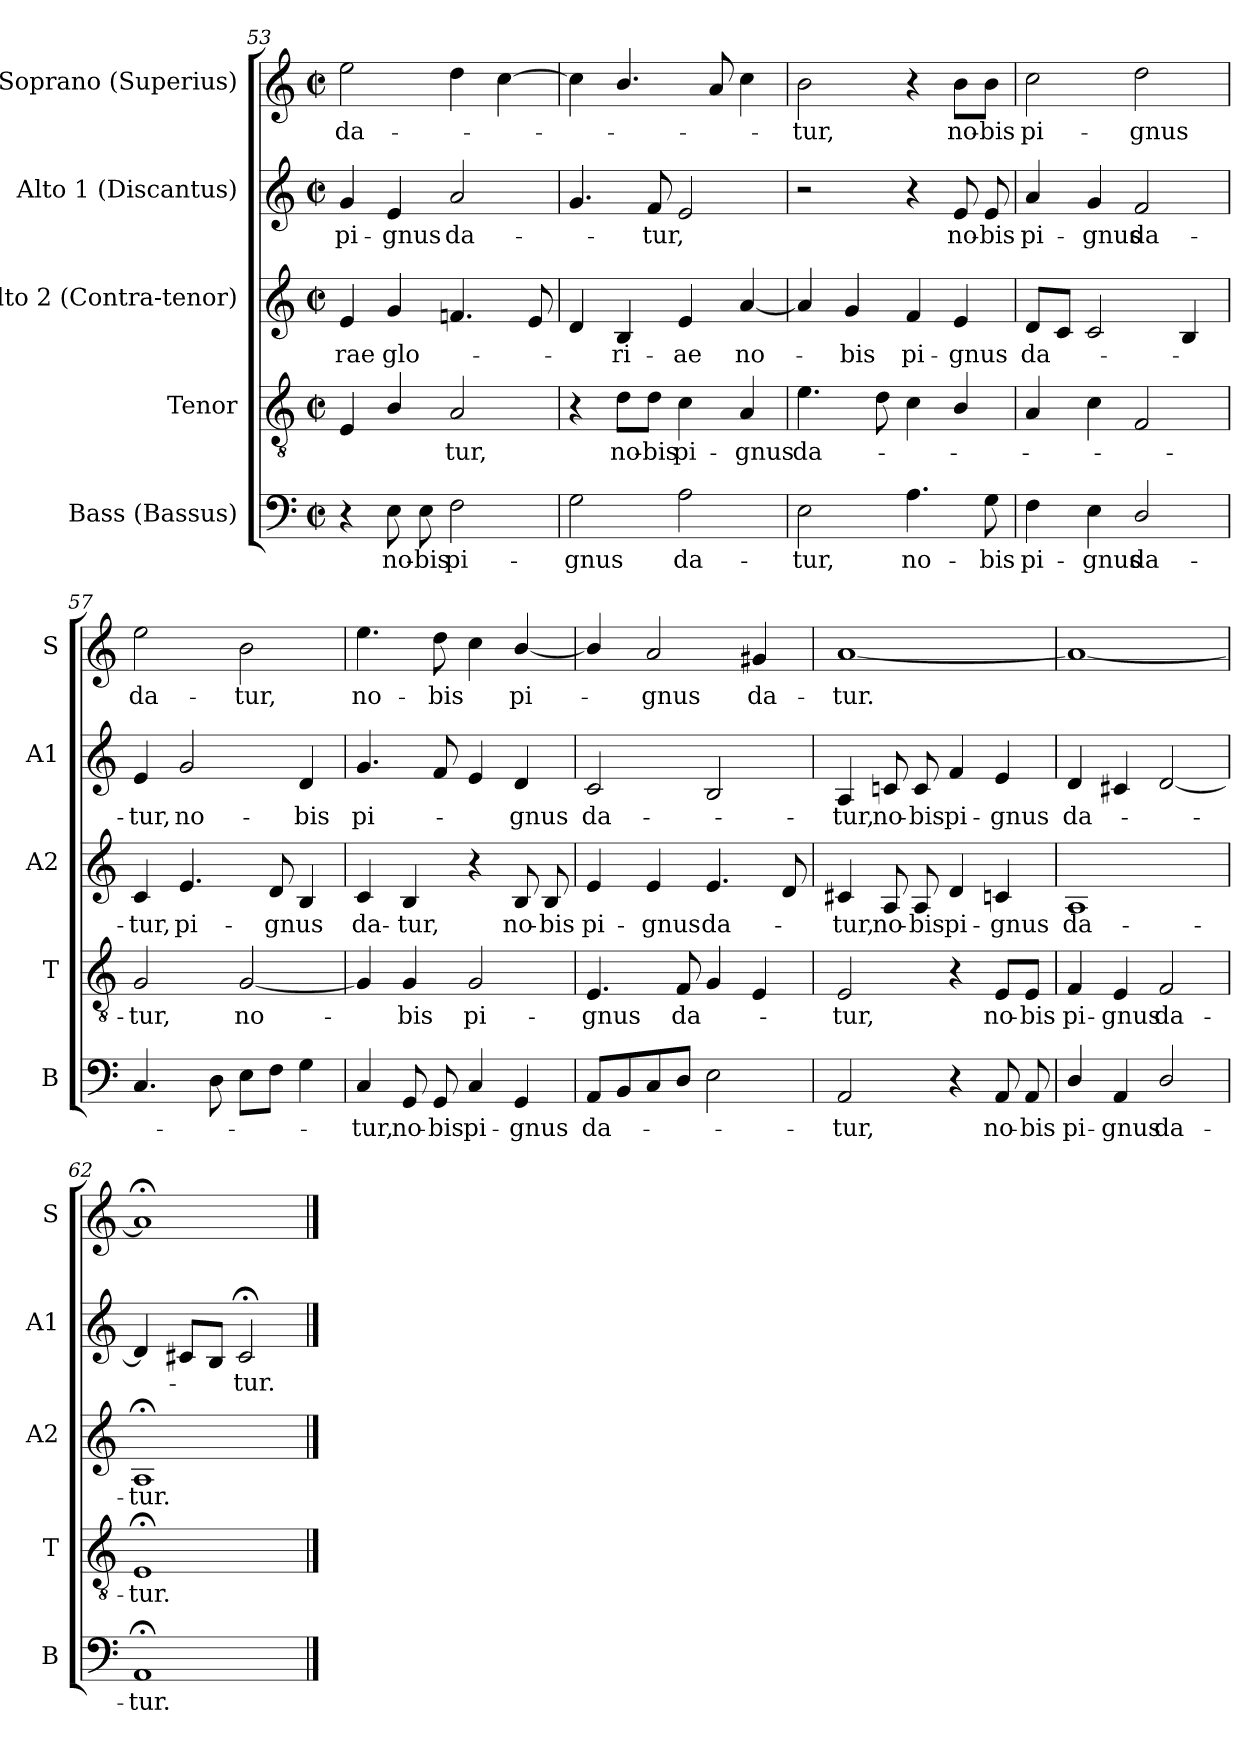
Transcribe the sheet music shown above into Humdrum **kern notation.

**kern	**text	**kern	**text	**kern	**text	**kern	**text	**kern	**text
*part5	*part5	*part4	*part4	*part3	*part3	*part2	*part2	*part1	*part1
*staff5	*staff5	*staff4	*staff4	*staff3	*staff3	*staff2	*staff2	*staff1	*staff1
*I"Bass (Bassus)	*	*I"Tenor	*	*I"Alto 2 (Contra-tenor)	*	*I"Alto 1 (Discantus)	*	*I"Soprano (Superius)	*
*I'B	*	*I'T	*	*I'A2	*	*I'A1	*	*I'S	*
*clefF4	*	*clefGv2	*	*clefG2	*	*clefG2	*	*clefG2	*
*k[]	*	*k[]	*	*k[]	*	*k[]	*	*k[]	*
*M2/2	*	*M2/2	*	*M2/2	*	*M2/2	*	*M2/2	*
*met(c|)	*	*met(c|)	*	*met(c|)	*	*met(c|)	*	*met(c|)	*
=53	=53	=53	=53	=53	=53	=53	=53	=53	=53
!	!	!	!	!	!LO:LY:b	!	!LO:LY:b	!	!LO:LY:b
4r	.	4E/	.	4e/	-rae	4g/	pi-	2ee\	da-
!	!LO:LY:b	!	!	!	!LO:LY:b	!	!LO:LY:b	!	!
8E\	no-	4B/	.	4g/	glo-	4e/	-gnus	.	.
!	!LO:LY:b	!	!	!	!	!	!	!	!
8E\	-bis	.	.	.	.	.	.	.	.
!	!LO:LY:b	!	!LO:LY:b	!	!	!	!LO:LY:b	!	!
2F\	pi-	2A/	-tur,	4.fni/	.	2a/	da-	4dd\	.
.	.	.	.	.	.	.	.	[4cc\	.
.	.	.	.	8e/	.	.	.	.	.
=54	=54	=54	=54	=54	=54	=54	=54	=54	=54
!	!LO:LY:b	!	!	!	!	!	!	!	!
2G\	-gnus	4r	.	4d/	.	4.g/	.	4cc\]	.
!	!	!	!LO:LY:b	!	!LO:LY:b	!	!	!	!
.	.	8d\L	no-	4B/	-ri-	.	.	4.b/	.
!	!	!	!LO:LY:b	!	!	!	!LO:LY:b	!	!
.	.	8d\J	-bis	.	.	8f/	-tur,	.	.
!	!LO:LY:b	!	!LO:LY:b	!	!LO:LY:b	!	!	!	!
2A\	da-	4c\	pi-	4e/	-ae	2e/	.	.	.
.	.	.	.	.	.	.	.	8a/	.
!	!	!	!LO:LY:b	!	!LO:LY:b	!	!	!	!
.	.	4A/	-gnus	[4a/	no-	.	.	4cc\	.
=55	=55	=55	=55	=55	=55	=55	=55	=55	=55
!	!LO:LY:b	!	!LO:LY:b	!	!	!	!	!	!LO:LY:b
2E\	-tur,	4.e\	da-	4a/]	.	2r	.	2b\	-tur,
!	!	!	!	!	!LO:LY:b	!	!	!	!
.	.	.	.	4g/	-bis	.	.	.	.
.	.	8d\	.	.	.	.	.	.	.
!	!LO:LY:b	!	!	!	!LO:LY:b	!	!	!	!
4.A\	no-	4c\	.	4f/	pi-	4r	.	4r	.
!	!	!	!	!	!LO:LY:b	!	!LO:LY:b	!	!LO:LY:b
.	.	4B/	.	4e/	-gnus	8e/	no-	8b\L	no-
!	!LO:LY:b	!	!	!	!	!	!LO:LY:b	!	!LO:LY:b
8G\	-bis	.	.	.	.	8e/	-bis	8b\J	-bis
=56	=56	=56	=56	=56	=56	=56	=56	=56	=56
!	!LO:LY:b	!	!	!	!LO:LY:b	!	!LO:LY:b	!	!LO:LY:b
4F\	pi-	4A/	.	8d/L	-da-	4a/	pi-	2cc\	pi-
.	.	.	.	8c/J	.	.	.	.	.
!	!LO:LY:b	!	!	!	!	!	!LO:LY:b	!	!
4E\	-gnus	4c\	.	2c/	.	4g/	-gnus	.	.
!	!LO:LY:b	!	!	!	!	!	!LO:LY:b	!	!LO:LY:b
2D/	da-	2F/	.	.	.	2f/	da-	2dd\	-gnus
.	.	.	.	4B/	.	.	.	.	.
!!LO:LB:g=z
=57	=57	=57	=57	=57	=57	=57	=57	=57	=57
!	!	!	!LO:LY:b	!	!LO:LY:b	!	!LO:LY:b	!	!LO:LY:b
4.C/	.	2G/	-tur,	4c/	-tur,	4e/	tur,	2ee\	da-
!	!	!	!	!	!LO:LY:b	!	!LO:LY:b	!	!
.	.	.	.	4.e/	pi-	2g/	no-	.	.
8D\	.	.	.	.	.	.	.	.	.
!	!	!	!LO:LY:b	!	!	!	!	!	!LO:LY:b
8E\L	.	[2G/	no-	.	.	.	.	2b\	-tur,
!	!	!	!	!	!LO:LY:b	!	!	!	!
8F\J	.	.	.	8d/	-gnus	.	.	.	.
!	!	!	!	!	!	!	!LO:LY:b	!	!
4G\	.	.	.	4B/	.	4d/	-bis	.	.
=58	=58	=58	=58	=58	=58	=58	=58	=58	=58
!	!LO:LY:b	!	!	!	!LO:LY:b	!	!LO:LY:b	!	!LO:LY:b
4C/	-tur,	4G/]	.	4c/	da-	4.g/	pi-	4.ee\	no-
!	!LO:LY:b	!	!LO:LY:b	!	!LO:LY:b	!	!	!	!
8GG/	no-	4G/	-bis	4B/	-tur,	.	.	.	.
!	!LO:LY:b	!	!	!	!	!	!	!	!LO:LY:b
8GG/	-bis	.	.	.	.	8f/	.	8dd\	-bis
!	!LO:LY:b	!	!LO:LY:b	!	!	!	!	!	!
4C/	pi-	2G/	pi-	4r	.	4e/	.	4cc\	.
!	!LO:LY:b	!	!	!	!LO:LY:b	!	!LO:LY:b	!	!LO:LY:b
4GG/	-gnus	.	.	8B/	no-	4d/	-gnus	[4b/	pi-
!	!	!	!	!	!LO:LY:b	!	!	!	!
.	.	.	.	8B/	-bis	.	.	.	.
=59	=59	=59	=59	=59	=59	=59	=59	=59	=59
!	!LO:LY:b	!	!LO:LY:b	!	!LO:LY:b	!	!LO:LY:b	!	!
8AA/L	da-	4.E/	-gnus	4e/	pi-	2c/	da-	4b/]	.
8BB/	.	.	.	.	.	.	.	.	.
!	!	!	!	!	!LO:LY:b	!	!	!	!LO:LY:b
8C/	.	.	.	4e/	-gnus	.	.	2a/	-gnus
!	!	!	!LO:LY:b	!	!	!	!	!	!
8D/J	.	8F/	da-	.	.	.	.	.	.
!	!	!	!	!	!LO:LY:b	!	!	!	!
2E\	.	4G/	.	4.e/	da-	2B/	.	.	.
!	!	!	!	!	!	!	!	!	!LO:LY:b
.	.	4E/	.	.	.	.	.	4g#X/	da-
.	.	.	.	8d/	.	.	.	.	.
=60	=60	=60	=60	=60	=60	=60	=60	=60	=60
!	!LO:LY:b	!	!LO:LY:b	!	!LO:LY:b	!	!LO:LY:b	!	!LO:LY:b
2AA/	-tur,	2E/	-tur,	4c#X/	-tur,	4A/	-tur,	[1a	-tur.
!	!	!	!	!	!LO:LY:b	!	!LO:LY:b	!	!
.	.	.	.	8A/	no-	8cn/	no-	.	.
!	!	!	!	!	!LO:LY:b	!	!LO:LY:b	!	!
.	.	.	.	8A/	-bis	8c/	-bis	.	.
!	!	!	!	!	!LO:LY:b	!	!LO:LY:b	!	!
4r	.	4r	.	4d/	pi-	4f/	pi-	.	.
!	!LO:LY:b	!	!LO:LY:b	!	!LO:LY:b	!	!LO:LY:b	!	!
8AA/	no-	8E/L	no-	4cn/	-gnus	4e/	-gnus	.	.
!	!LO:LY:b	!	!LO:LY:b	!	!	!	!	!	!
8AA/	-bis	8E/J	-bis	.	.	.	.	.	.
=61	=61	=61	=61	=61	=61	=61	=61	=61	=61
!	!LO:LY:b	!	!LO:LY:b	!	!LO:LY:b	!	!LO:LY:b	!	!
4D/	pi-	4F/	pi-	1A	da-	4d/	da-	1a_	.
!	!LO:LY:b	!	!LO:LY:b	!	!	!	!	!	!
4AA/	-gnus	4E/	-gnus	.	.	4c#X/	.	.	.
!	!LO:LY:b	!	!LO:LY:b	!	!	!	!	!	!
2D/	da-	2F/	da-	.	.	[2d/	.	.	.
!!LO:PB:g=z
=62	=62	=62	=62	=62	=62	=62	=62	=62	=62
!	!LO:LY:b	!	!LO:LY:b	!	!LO:LY:b	!	!	!	!
1AA;<	-tur.	1E;<	-tur.	1A;<	tur.	4d/]	.	1a;<]	.
.	.	.	.	.	.	8c#X/L	.	.	.
.	.	.	.	.	.	8B/J	.	.	.
!	!	!	!	!	!	!	!LO:LY:b	!	!
.	.	.	.	.	.	2c#;</	-tur.	.	.
==	==	==	==	==	==	==	==	==	==
*-	*-	*-	*-	*-	*-	*-	*-	*-	*-
